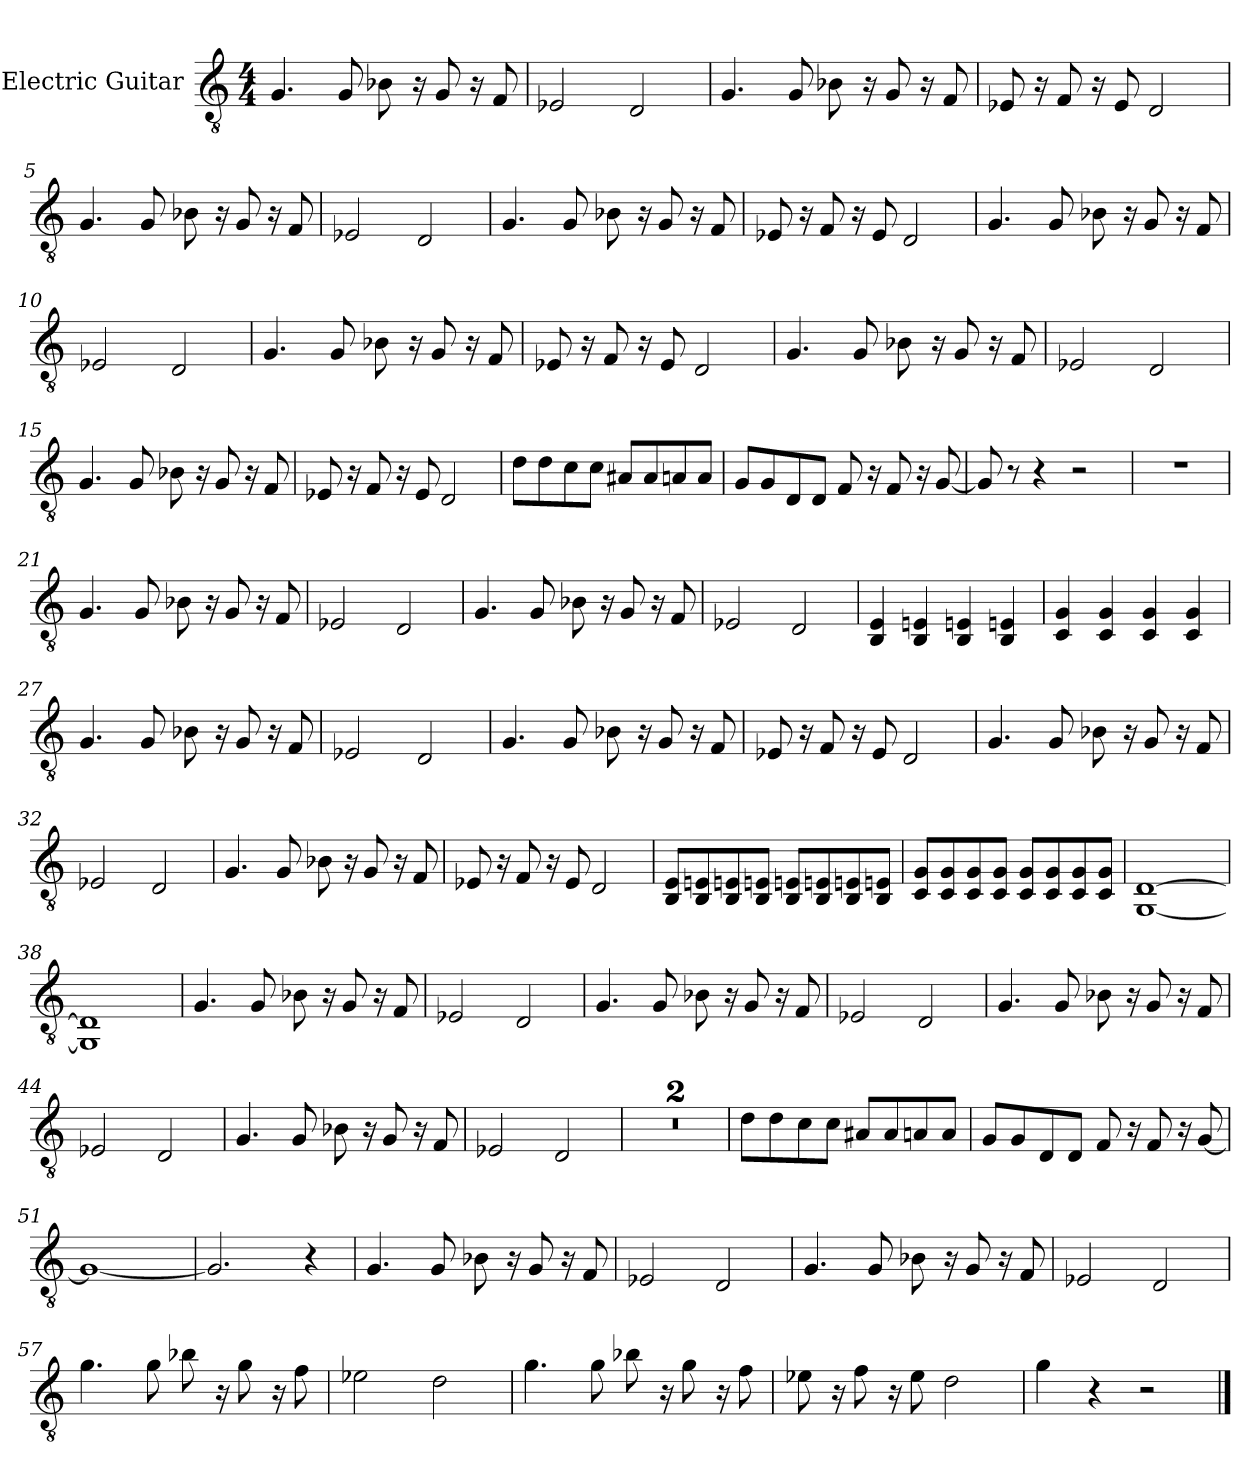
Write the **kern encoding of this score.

**kern
*part1
*staff1
*I"Electric Guitar
*I'El. Guit.
*clefGv2
*k[]
*M4/4
*MM132
=1
4.G/
8G/
8B-X\
16r
8G/
16r
8F/
=2
2E-X/
2D/
=3
4.G/
8G/
8B-X\
16r
8G/
16r
8F/
=4
8E-X/
16r
8F/
16r
8E-/
2D/
=5
4.G/
8G/
8B-X\
16r
8G/
16r
8F/
=6
2E-X/
2D/
!!LO:LB:g=z
=7
4.G/
8G/
8B-X\
16r
8G/
16r
8F/
=8
8E-X/
16r
8F/
16r
8E-/
2D/
=9
4.G/
8G/
8B-X\
16r
8G/
16r
8F/
=10
2E-X/
2D/
=11
4.G/
8G/
8B-X\
16r
8G/
16r
8F/
!!LO:LB:g=z
=12
8E-X/
16r
8F/
16r
8E-/
2D/
=13
4.G/
8G/
8B-X\
16r
8G/
16r
8F/
=14
2E-X/
2D/
=15
4.G/
8G/
8B-X\
16r
8G/
16r
8F/
=16
8E-X/
16r
8F/
16r
8E-/
2D/
!!LO:LB:g=z
=17
8d\L
8d\
8c\
8c\J
8A#X/L
8A#/
8An/
8A/J
=18
8G/L
8G/
8D/
8D/J
8F/
16r
8F/
16r
[8G/
=19
8G/]
8r
4r
2r
=20
1r
=21
4.G/
8G/
8B-X\
16r
8G/
16r
8F/
=22
2E-X/
2D/
!!LO:LB:g=z
=23
4.G/
8G/
8B-X\
16r
8G/
16r
8F/
=24
2E-X/
2D/
=25
4BB/ 4E/
4BB/ 4En/
4BB/ 4En/
4BB/ 4En/
=26
4C/ 4G/
4C/ 4G/
4C/ 4G/
4C/ 4G/
=27
4.G/
8G/
8B-X\
16r
8G/
16r
8F/
=28
2E-X/
2D/
!!LO:LB:g=z
=29
4.G/
8G/
8B-X\
16r
8G/
16r
8F/
=30
8E-X/
16r
8F/
16r
8E-/
2D/
=31
4.G/
8G/
8B-X\
16r
8G/
16r
8F/
=32
2E-X/
2D/
=33
4.G/
8G/
8B-X\
16r
8G/
16r
8F/
!!LO:LB:g=z
=34
8E-X/
16r
8F/
16r
8E-/
2D/
=35
8BB/ 8E/L
8BB/ 8En/
8BB/ 8En/
8BB/ 8En/J
8BB/ 8En/L
8BB/ 8En/
8BB/ 8En/
8BB/ 8En/J
=36
8C/ 8G/L
8C/ 8G/
8C/ 8G/
8C/ 8G/J
8C/ 8G/L
8C/ 8G/
8C/ 8G/
8C/ 8G/J
=37
[1GG [1D
=38
1GG] 1D]
!!LO:LB:g=z
=39
4.G/
8G/
8B-X\
16r
8G/
16r
8F/
=40
2E-X/
2D/
=41
4.G/
8G/
8B-X\
16r
8G/
16r
8F/
=42
2E-X/
2D/
=43
4.G/
8G/
8B-X\
16r
8G/
16r
8F/
=44
2E-X/
2D/
!!LO:LB:g=z
=45
4.G/
8G/
8B-X\
16r
8G/
16r
8F/
=46
2E-X/
2D/
=47
1r
=48
1r
=49
8d\L
8d\
8c\
8c\J
8A#X/L
8A#/
8An/
8A/J
=50
8G/L
8G/
8D/
8D/J
8F/
16r
8F/
16r
[8G/
=51
1G_
=52
2.G/]
4r
!!LO:PB:g=z
=53
4.G/
8G/
8B-X\
16r
8G/
16r
8F/
=54
2E-X/
2D/
=55
4.G/
8G/
8B-X\
16r
8G/
16r
8F/
=56
2E-X/
2D/
=57
4.g\
8g\
8b-X\
16r
8g\
16r
8f\
=58
2e-X\
2d\
=59
4.g\
8g\
8b-X\
16r
8g\
16r
8f\
!!LO:LB:g=z
=60
8e-X\
16r
8f\
16r
8e-\
2d\
=61
4g\
4r
2r
==
*-
